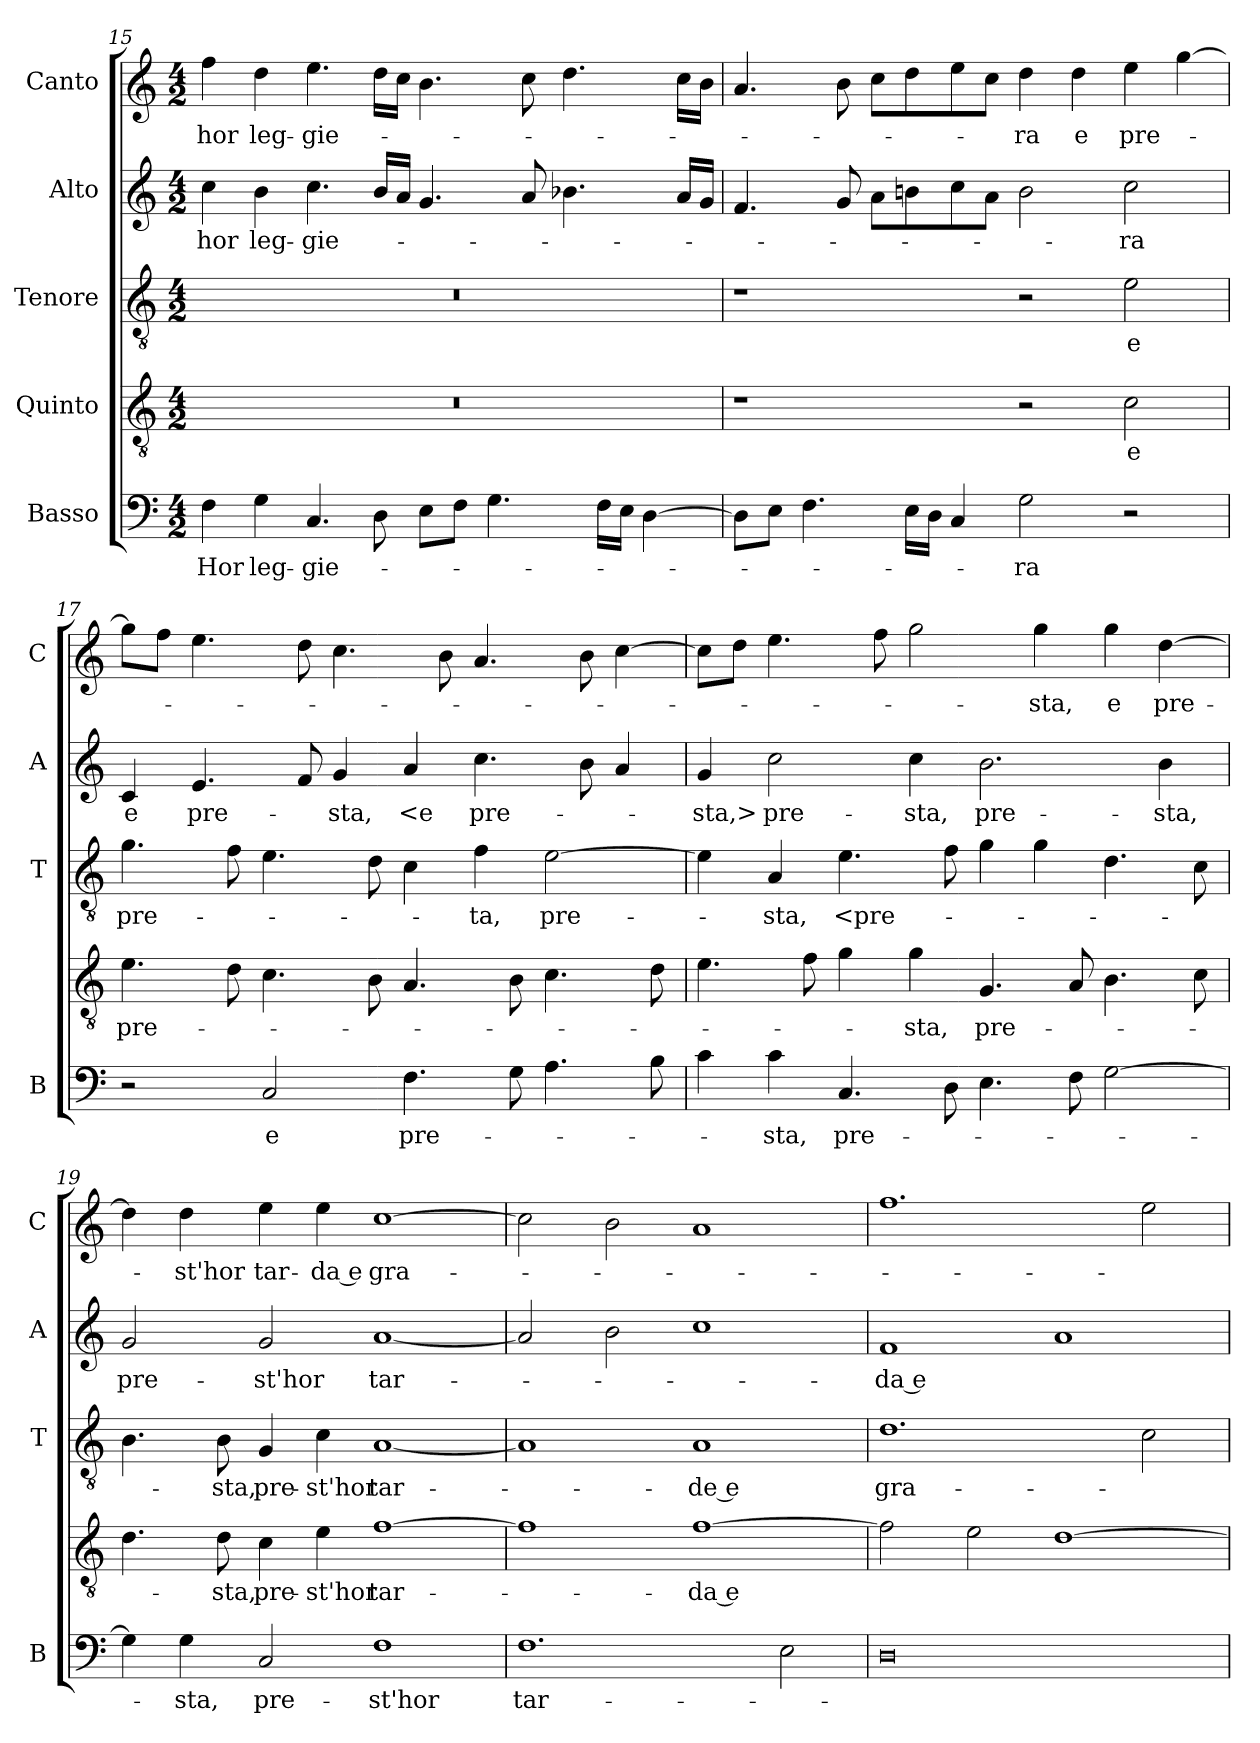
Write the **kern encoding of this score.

**kern	**text	**kern	**text	**kern	**text	**kern	**text	**kern	**text
*part5	*part5	*part4	*part4	*part3	*part3	*part2	*part2	*part1	*part1
*staff5	*staff5	*staff4	*staff4	*staff3	*staff3	*staff2	*staff2	*staff1	*staff1
*I"Basso	*	*I"Quinto	*	*I"Tenore	*	*I"Alto	*	*I"Canto	*
*I'B	*	*	*	*I'T	*	*I'A	*	*I'C	*
*clefF4	*	*clefGv2	*	*clefGv2	*	*clefG2	*	*clefG2	*
*k[]	*	*k[]	*	*k[]	*	*k[]	*	*k[]	*
*C:	*	*C:	*	*C:	*	*C:	*	*C:	*
*M4/2	*	*M4/2	*	*M4/2	*	*M4/2	*	*M4/2	*
=15	=15	=15	=15	=15	=15	=15	=15	=15	=15
4F	Hor	0r	.	0r	.	4cc	hor	4ff	hor
4G	leg-	.	.	.	.	4b	leg-	4dd	leg-
4.C	-gie-	.	.	.	.	4.cc	-gie-	4.ee	-gie-
8D	.	.	.	.	.	16bLL	.	16ddLL	.
.	.	.	.	.	.	16aJJ	.	16ccJJ	.
8EL	.	.	.	.	.	4.g	.	4.b	.
8FJ	.	.	.	.	.	.	.	.	.
4.G	.	.	.	.	.	.	.	.	.
.	.	.	.	.	.	8a	.	8cc	.
.	.	.	.	.	.	4.b-X	.	4.dd	.
16FLL	.	.	.	.	.	.	.	.	.
16EJJ	.	.	.	.	.	.	.	.	.
[4D	.	.	.	.	.	.	.	.	.
.	.	.	.	.	.	16aLL	.	16ccLL	.
.	.	.	.	.	.	16gJJ	.	16bJJ	.
=16	=16	=16	=16	=16	=16	=16	=16	=16	=16
8DL]	.	1r	.	1r	.	4.f	.	4.a	.
8EJ	.	.	.	.	.	.	.	.	.
4.F	.	.	.	.	.	.	.	.	.
.	.	.	.	.	.	8g	.	8b	.
.	.	.	.	.	.	8aL	.	8ccL	.
16ELL	.	.	.	.	.	8bn	.	8dd	.
16DJJ	.	.	.	.	.	.	.	.	.
4C	.	.	.	.	.	8cc	.	8ee	.
.	.	.	.	.	.	8aJ	.	8ccJ	.
2G	-ra	2r	.	2r	.	2b	.	4dd	-ra
.	.	.	.	.	.	.	.	4dd	e
2r	.	2c	e	2e	e	2cc	-ra	4ee	pre-
.	.	.	.	.	.	.	.	[4gg	.
=17	=17	=17	=17	=17	=17	=17	=17	=17	=17
2r	.	4.e	pre-	4.g	pre-	4c	e	8ggL]	.
.	.	.	.	.	.	.	.	8ffJ	.
.	.	.	.	.	.	4.e	pre-	4.ee	.
.	.	8d	.	8f	.	.	.	.	.
2C	e	4.c	.	4.e	.	.	.	.	.
.	.	.	.	.	.	8f	.	8dd	.
.	.	.	.	.	.	4g	-sta,	4.cc	.
.	.	8B	.	8d	.	.	.	.	.
4.F	pre-	4.A	.	4c	.	4a	<e	.	.
.	.	.	.	.	.	.	.	8b	.
.	.	.	.	4f	-ta,	4.cc	pre-	4.a	.
8G	.	8B	.	.	.	.	.	.	.
4.A	.	4.c	.	[2e	pre-	.	.	.	.
.	.	.	.	.	.	8b	.	8b	.
.	.	.	.	.	.	4a	.	[4cc	.
8B	.	8d	.	.	.	.	.	.	.
=18	=18	=18	=18	=18	=18	=18	=18	=18	=18
4c	.	4.e	.	4e]	.	4g	-sta,>	8ccL]	.
.	.	.	.	.	.	.	.	8ddJ	.
4c	-sta,	.	.	4A	-sta,	2cc	pre-	4.ee	.
.	.	8f	.	.	.	.	.	.	.
4.C	pre-	4g	.	4.e	<pre-	.	.	.	.
.	.	.	.	.	.	.	.	8ff	.
.	.	4g	-sta,	.	.	4cc	-sta,	2gg	.
8D	.	.	.	8f	.	.	.	.	.
4.E	.	4.G	pre-	4g	.	2.b	pre-	.	.
.	.	.	.	4g	.	.	.	4gg	-sta,
8F	.	8A	.	.	.	.	.	.	.
[2G	.	4.B	.	4.d	.	.	.	4gg	e
.	.	.	.	.	.	4b	-sta,	[4dd	pre-
.	.	8c	.	8c	.	.	.	.	.
=19	=19	=19	=19	=19	=19	=19	=19	=19	=19
4G]	.	4.d	.	4.B	.	2g	pre-	4dd]	.
4G	-sta,	.	.	.	.	.	.	4dd	-st'hor
.	.	8d	-sta,	8B	-sta,	.	.	.	.
2C	pre-	4c	pre-	4G	pre-	2g	-st'hor	4ee	tar-
.	.	4e	-st'hor	4c	-st'hor	.	.	4ee	-da e
1F	-st'hor	[1f	tar-	[1A	tar-	[1a	tar-	[1cc	gra-
=20	=20	=20	=20	=20	=20	=20	=20	=20	=20
1.F	tar-	1f]	.	1A]	.	2a]	.	2cc]	.
.	.	.	.	.	.	2b	.	2b	.
.	.	[1f	-da e	1A	-de e	1cc	.	1a	.
2E	.	.	.	.	.	.	.	.	.
=21	=21	=21	=21	=21	=21	=21	=21	=21	=21
0D	.	2f]	.	1.d	gra-	1f	-da e	1.ff	.
.	.	2e	.	.	.	.	.	.	.
.	.	[1d	.	.	.	1a	.	.	.
.	.	.	.	2c	.	.	.	2ee	.
=	=	=	=	=	=	=	=	=	=
*-	*-	*-	*-	*-	*-	*-	*-	*-	*-
